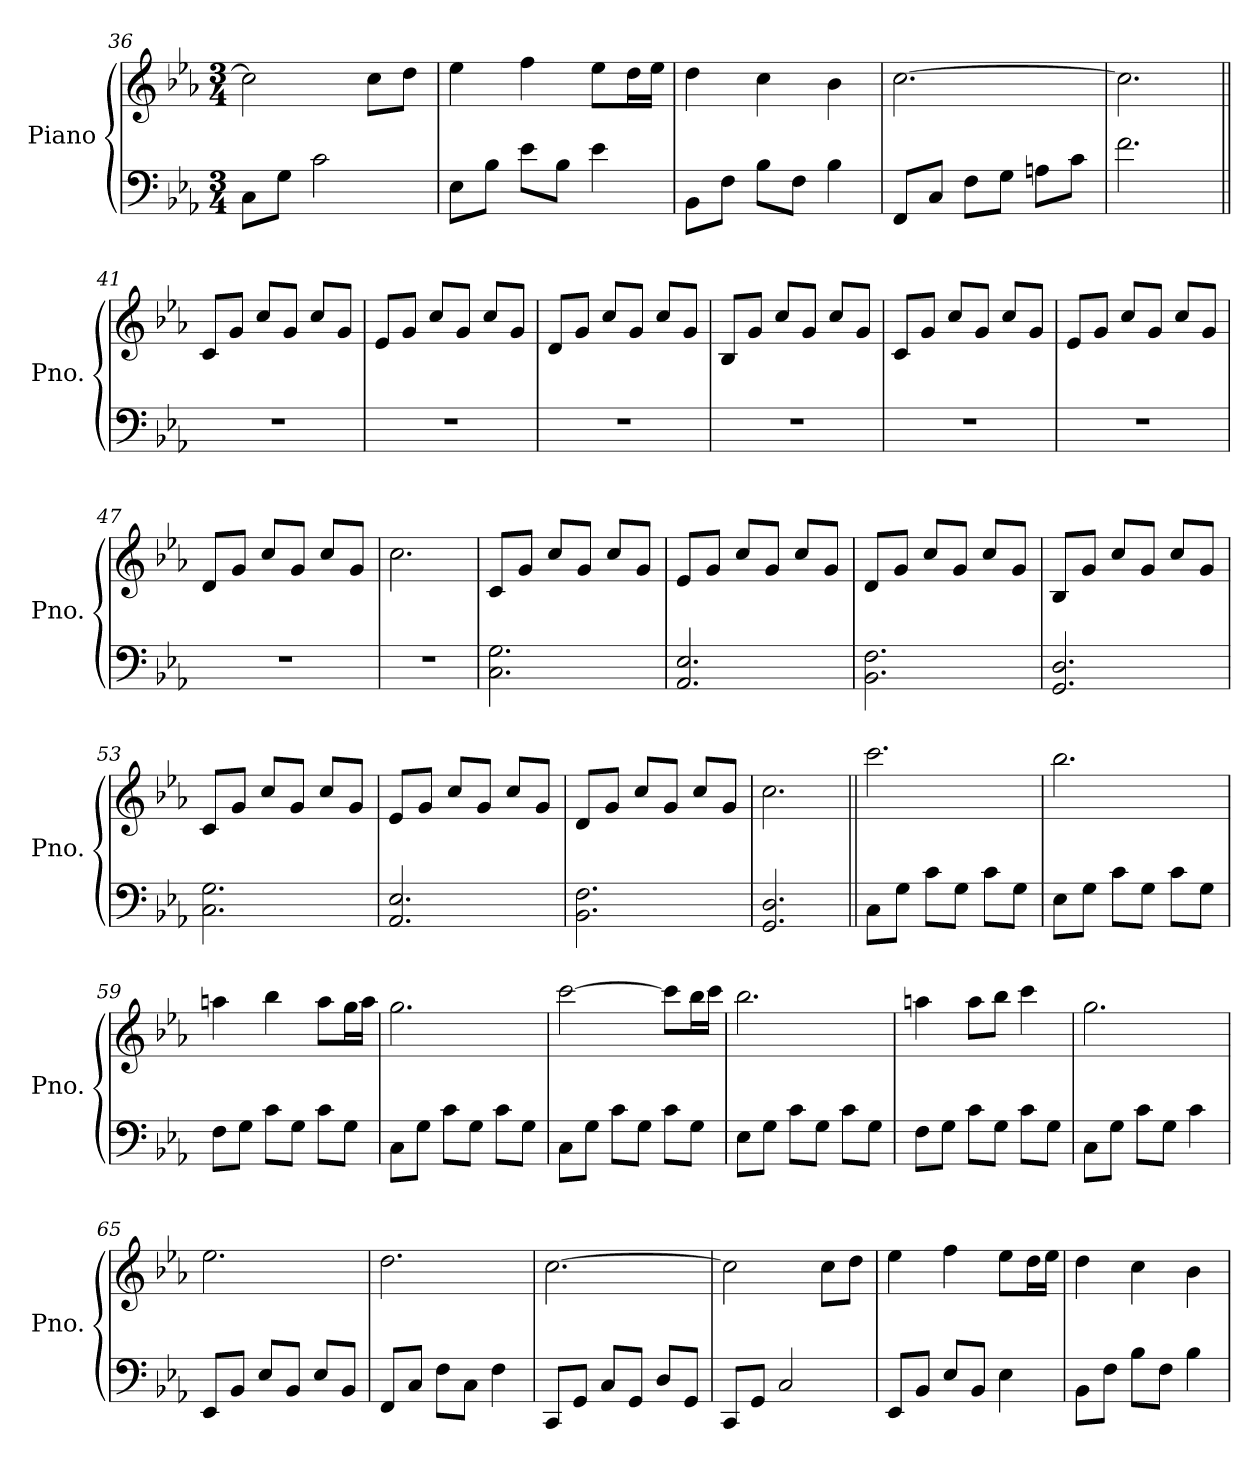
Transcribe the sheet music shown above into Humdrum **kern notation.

**kern	**kern
*part1	*part1
*staff2	*staff1
*I"Piano	*
*I'Pno.	*
!!LO:PB:g=z
*clefF4	*clefG2
*k[b-e-a-]	*k[b-e-a-]
*M3/4	*M3/4
=36	=36
8C\L	2cc\]
8G\J	.
2c\	.
.	8cc\L
.	8dd\J
=37	=37
8E-\L	4ee-\
8B-\J	.
8e-\L	4ff\
8B-\J	.
4e-\	8ee-\L
.	16dd\L
.	16ee-\JJ
=38	=38
8BB-\L	4dd\
8F\J	.
8B-\L	4cc\
8F\J	.
4B-\	4b-\
=39	=39
8FF/L	[2.cc\
8C/J	.
8F\L	.
8G\J	.
8An\L	.
8c\J	.
=40	=40
2.f\	2.cc\]
=41||	=41||
2.r	8c/L
.	8g/J
.	8cc/L
.	8g/J
.	8cc/L
.	8g/J
=42	=42
2.r	8e-/L
.	8g/J
.	8cc/L
.	8g/J
.	8cc/L
.	8g/J
!!LO:LB:g=z
=43	=43
2.r	8d/L
.	8g/J
.	8cc/L
.	8g/J
.	8cc/L
.	8g/J
=44	=44
2.r	8B-/L
.	8g/J
.	8cc/L
.	8g/J
.	8cc/L
.	8g/J
=45	=45
2.r	8c/L
.	8g/J
.	8cc/L
.	8g/J
.	8cc/L
.	8g/J
=46	=46
2.r	8e-/L
.	8g/J
.	8cc/L
.	8g/J
.	8cc/L
.	8g/J
=47	=47
2.r	8d/L
.	8g/J
.	8cc/L
.	8g/J
.	8cc/L
.	8g/J
=48	=48
2.r	2.cc\
=49	=49
2.C\ 2.G\	8c/L
.	8g/J
.	8cc/L
.	8g/J
.	8cc/L
.	8g/J
!!LO:LB:g=z
=50	=50
2.AA-/ 2.E-/	8e-/L
.	8g/J
.	8cc/L
.	8g/J
.	8cc/L
.	8g/J
=51	=51
2.BB-\ 2.F\	8d/L
.	8g/J
.	8cc/L
.	8g/J
.	8cc/L
.	8g/J
=52	=52
2.GG/ 2.D/	8B-/L
.	8g/J
.	8cc/L
.	8g/J
.	8cc/L
.	8g/J
=53	=53
2.C\ 2.G\	8c/L
.	8g/J
.	8cc/L
.	8g/J
.	8cc/L
.	8g/J
=54	=54
2.AA-/ 2.E-/	8e-/L
.	8g/J
.	8cc/L
.	8g/J
.	8cc/L
.	8g/J
=55	=55
2.BB-\ 2.F\	8d/L
.	8g/J
.	8cc/L
.	8g/J
.	8cc/L
.	8g/J
=56	=56
2.GG/ 2.D/	2.cc\
!!LO:LB:g=z
=57||	=57||
8C\L	2.ccc\
8G\J	.
8c\L	.
8G\J	.
8c\L	.
8G\J	.
=58	=58
8E-\L	2.bb-\
8G\J	.
8c\L	.
8G\J	.
8c\L	.
8G\J	.
=59	=59
8F\L	4aan\
8G\J	.
8c\L	4bb-\
8G\J	.
8c\L	8aa\L
8G\J	16gg\L
.	16aa\JJ
=60	=60
8C\L	2.gg\
8G\J	.
8c\L	.
8G\J	.
8c\L	.
8G\J	.
=61	=61
8C\L	[2ccc\
8G\J	.
8c\L	.
8G\J	.
8c\L	8ccc\L]
8G\J	16bb-\L
.	16ccc\JJ
=62	=62
8E-\L	2.bb-\
8G\J	.
8c\L	.
8G\J	.
8c\L	.
8G\J	.
!!LO:LB:g=z
=63	=63
8F\L	4aan\
8G\J	.
8c\L	8aa\L
8G\J	8bb-\J
8c\L	4ccc\
8G\J	.
=64	=64
8C\L	2.gg\
8G\J	.
8c\L	.
8G\J	.
4c\	.
=65	=65
8EE-/L	2.ee-\
8BB-/J	.
8E-/L	.
8BB-/J	.
8E-/L	.
8BB-/J	.
=66	=66
8FF/L	2.dd\
8C/J	.
8F\L	.
8C\J	.
4F\	.
=67	=67
8CC/L	[2.cc\
8GG/J	.
8C/L	.
8GG/J	.
8D/L	.
8GG/J	.
=68	=68
8CC/L	2cc\]
8GG/J	.
2C/	.
.	8cc\L
.	8dd\J
=69	=69
8EE-/L	4ee-\
8BB-/J	.
8E-/L	4ff\
8BB-/J	.
4E-\	8ee-\L
.	16dd\L
.	16ee-\JJ
!!LO:LB:g=z
=70	=70
8BB-\L	4dd\
8F\J	.
8B-\L	4cc\
8F\J	.
4B-\	4b-\
=	=
*-	*-
